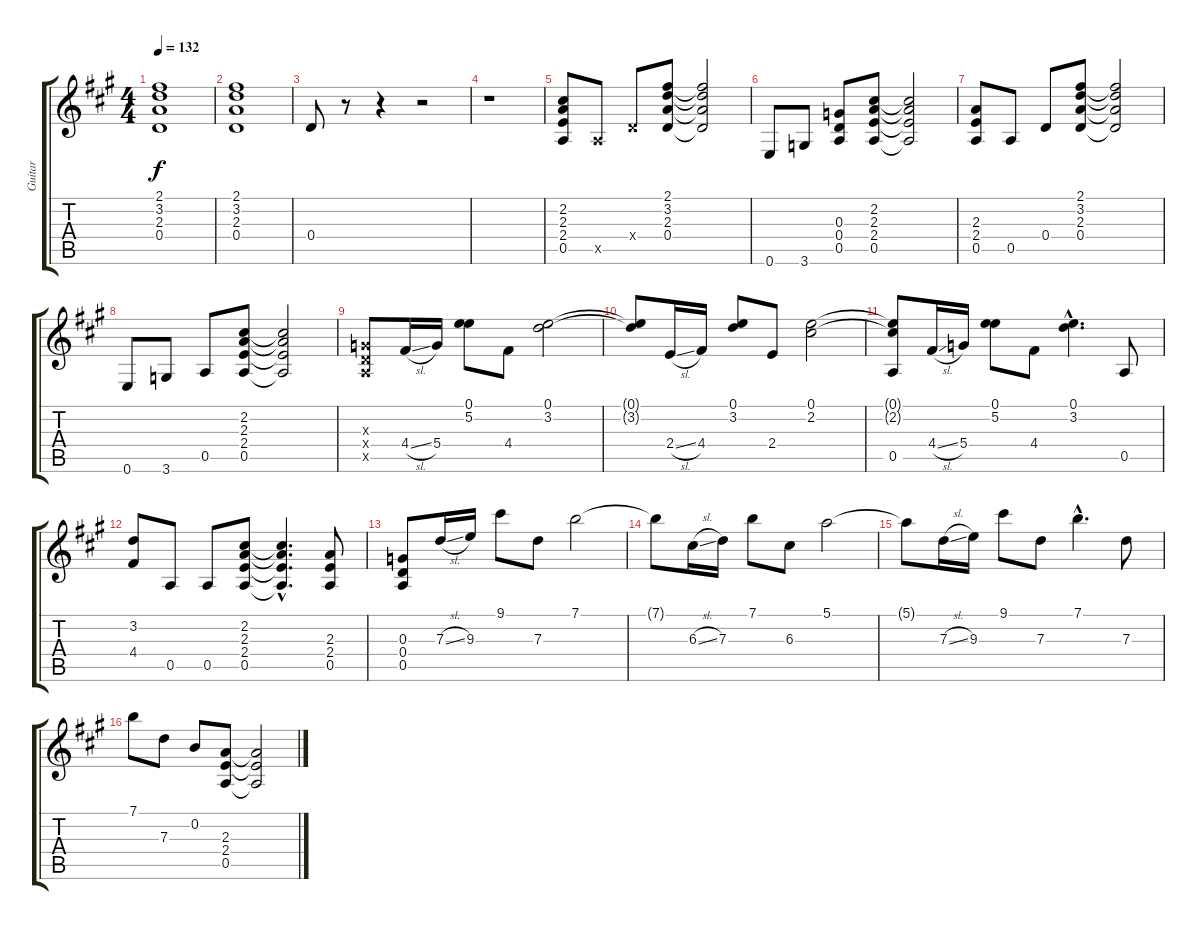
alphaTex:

\track ("Guitar" "Guitar") {instrument electricguitarmuted}
\staff {score tabs}
\tuning (E4 B3 G3 D3 A2 E2) {hide}
\ts (4 4)
\tempo 132
\clef g2
\ks a
(2.1 3.2 2.3 0.4).1{dy f} |
(2.1 3.2 2.3 0.4).1 |
0.4.8 r.8 r.4 r.2 |
r.1 |
(2.2 2.3 2.4 0.5).8 0.5{x}.8 0.4{x}.8 (2.1 3.2 2.3 0.4).8 (2.1{t} 3.2{t} 2.3{t} 0.4{t}).2 |
0.6.8 3.6.8 (0.3 0.4 0.5).8 (2.2 2.3 2.4 0.5).8 (2.2{t} 2.3{t} 2.4{t} 0.5{t}).2 |
(2.3 2.4 0.5).8 0.5.8 0.4.8 (2.1 3.2 2.3 0.4).8 (2.1{t} 3.2{t} 2.3{t} 0.4{t}).2 |
0.6.8 3.6.8 0.5.8 (2.2 2.3 2.4 0.5).8 (2.2{t} 2.3{t} 2.4{t} 0.5{t}).2 |
(0.3{x} 0.4{x} 0.5{x}).8 4.4{sl}.16 5.4.16 (0.1 5.2).8 4.4.8 (0.1 3.2).2 |
(0.1{t} 3.2{t}).8 2.4{sl}.16 4.4.16 (0.1 3.2).8 2.4.8 (0.1 2.2).2 |
(0.1{t} 2.2{t} 0.5).8 4.4{sl}.16 5.4.16 (0.1 5.2).8 4.4.8 (0.1{hac} 3.2{hac}).4{d} 0.5.8 |
(3.2 4.4).8 0.5.8 0.5.8 (2.2 2.3 2.4 0.5).8 (2.2{hac t} 2.3{hac t} 2.4{hac t} 0.5{hac t}).4{d} (2.3 2.4 0.5).8 |
(0.3 0.4 0.5).8 7.3{sl}.16 9.3.16 9.1.8 7.3.8 7.1.2 |
7.1{t}.8 6.3{sl}.16 7.3.16 7.1.8 6.3.8 5.1.2 |
5.1{t}.8 7.3{sl}.16 9.3.16 9.1.8 7.3.8 7.1{hac}.4{d} 7.3.8 |
7.1.8 7.3.8 0.2.8 (2.3 2.4 0.5).8 (2.3{t} 2.4{t} 0.5{t}).2
